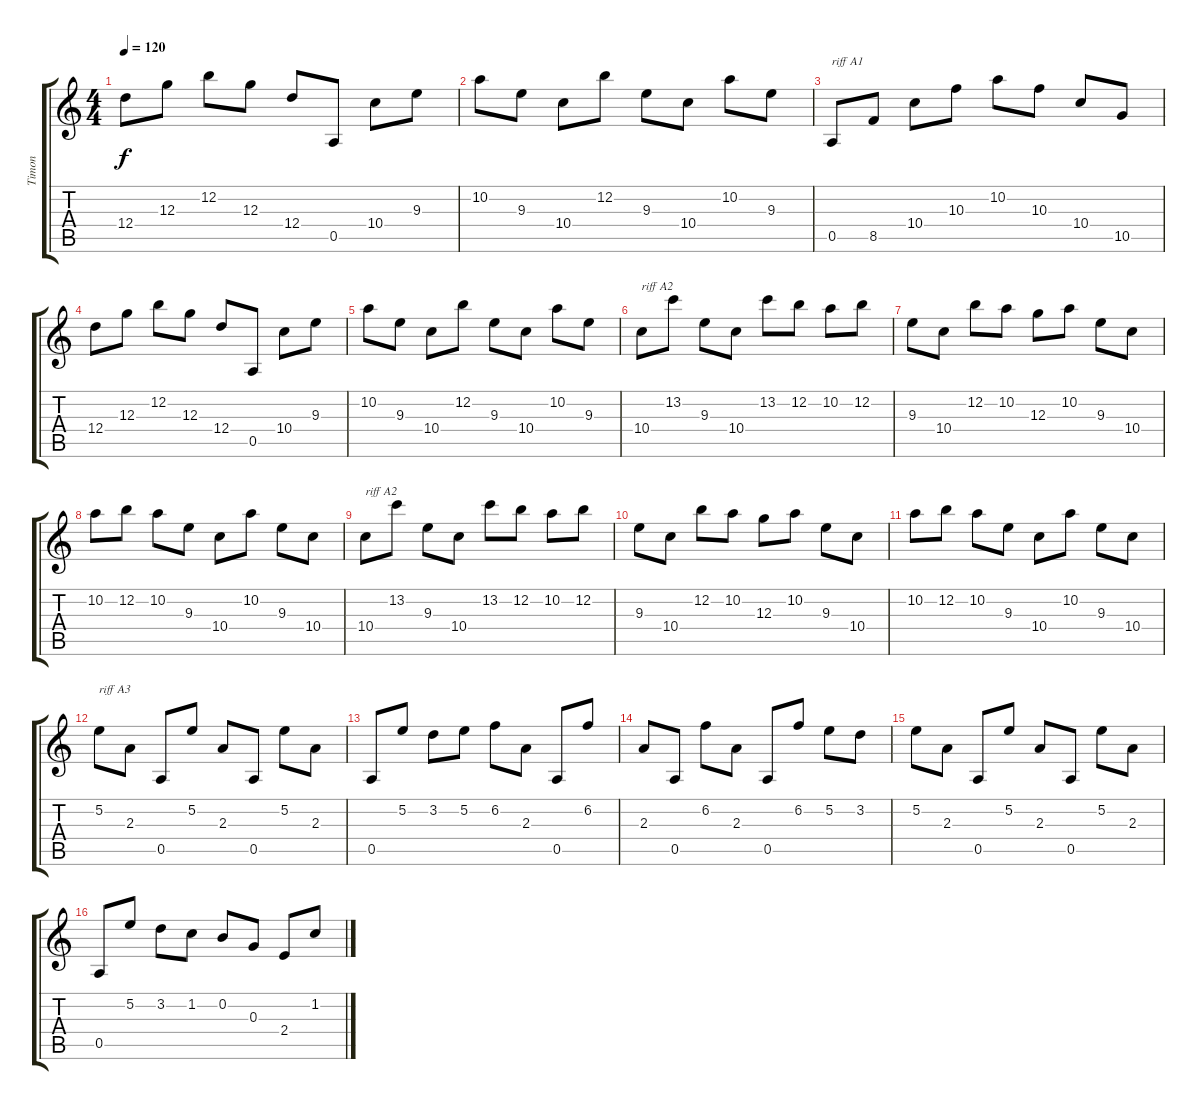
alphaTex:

\track ("Timon" "Timon") {instrument electricbassfinger}
\staff {score tabs}
\tuning (E4 B3 G3 D3 A2 E2) {hide}
\ts (4 4)
\tempo 120
\clef g2
\ks c
12.4.8{dy f} 12.3.8 12.2.8 12.3.8 12.4.8 0.5.8 10.4.8 9.3.8 |
10.2.8 9.3.8 10.4.8 12.2.8 9.3.8 10.4.8 10.2.8 9.3.8 |
0.5.8{txt "riff A1"} 8.5.8 10.4.8 10.3.8 10.2.8 10.3.8 10.4.8 10.5.8 |
12.4.8 12.3.8 12.2.8 12.3.8 12.4.8 0.5.8 10.4.8 9.3.8 |
10.2.8 9.3.8 10.4.8 12.2.8 9.3.8 10.4.8 10.2.8 9.3.8 |
10.4.8{txt "riff A2"} 13.2.8 9.3.8 10.4.8 13.2.8 12.2.8 10.2.8 12.2.8 |
9.3.8 10.4.8 12.2.8 10.2.8 12.3.8 10.2.8 9.3.8 10.4.8 |
10.2.8 12.2.8 10.2.8 9.3.8 10.4.8 10.2.8 9.3.8 10.4.8 |
10.4.8{txt "riff A2"} 13.2.8 9.3.8 10.4.8 13.2.8 12.2.8 10.2.8 12.2.8 |
9.3.8 10.4.8 12.2.8 10.2.8 12.3.8 10.2.8 9.3.8 10.4.8 |
10.2.8 12.2.8 10.2.8 9.3.8 10.4.8 10.2.8 9.3.8 10.4.8 |
5.2.8{txt "riff A3"} 2.3.8 0.5.8 5.2.8 2.3.8 0.5.8 5.2.8 2.3.8 |
0.5.8 5.2.8 3.2.8 5.2.8 6.2.8 2.3.8 0.5.8 6.2.8 |
2.3.8 0.5.8 6.2.8 2.3.8 0.5.8 6.2.8 5.2.8 3.2.8 |
5.2.8 2.3.8 0.5.8 5.2.8 2.3.8 0.5.8 5.2.8 2.3.8 |
0.5.8 5.2.8 3.2.8 1.2.8 0.2.8 0.3.8 2.4.8 1.2.8
